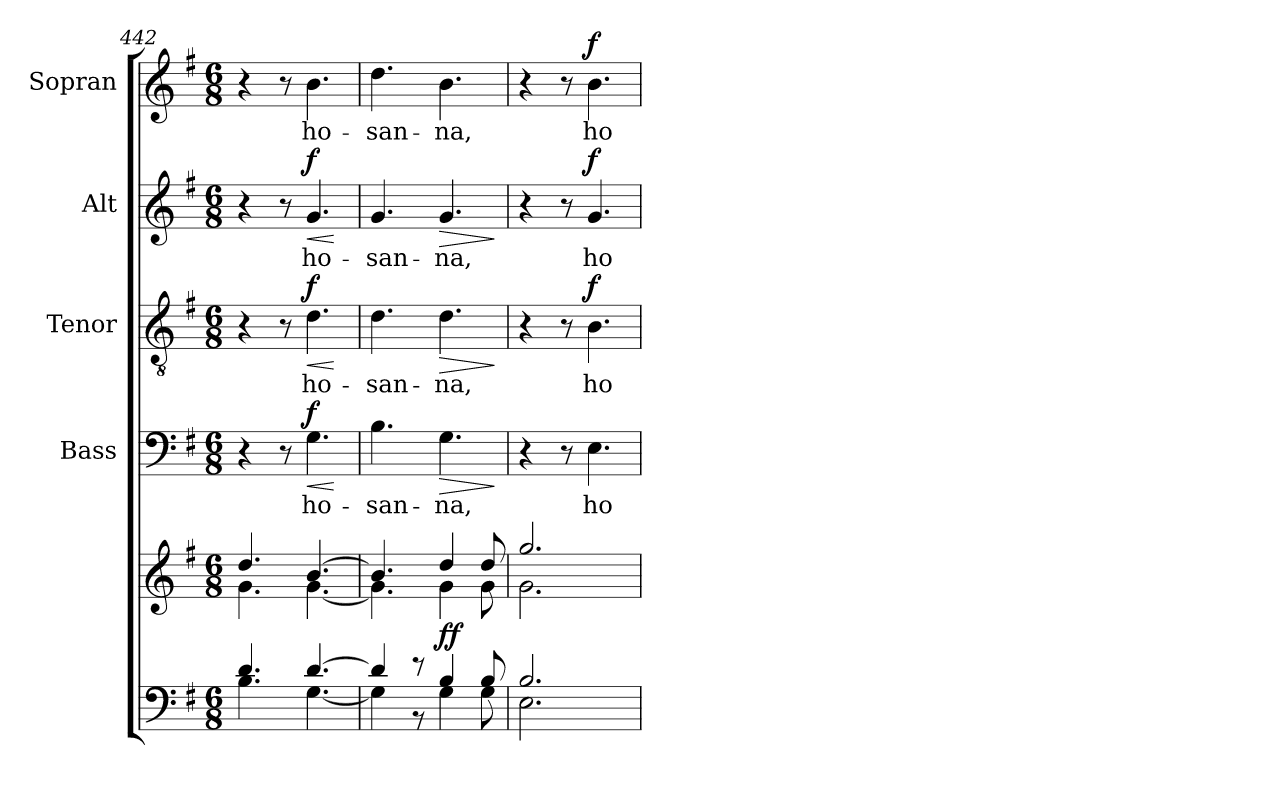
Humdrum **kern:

**kern	**kern	**dynam	**kern	**text	**dynam	**kern	**text	**dynam	**kern	**text	**dynam	**kern	**text	**dynam
*part5	*part5	*part5	*part4	*part4	*part4	*part3	*part3	*part3	*part2	*part2	*part2	*part1	*part1	*part1
*staff6	*staff5	*staff5/6	*staff4	*staff4	*staff4	*staff3	*staff3	*staff3	*staff2	*staff2	*staff2	*staff1	*staff1	*staff1
*	*	*	*I"Bass	*	*	*I"Tenor	*	*	*I"Alt	*	*	*I"Sopran	*	*
*	*	*	*I'B.	*	*	*I'T.	*	*	*I'A.	*	*	*I'S.	*	*
!!LO:PB:g=z
*clefF4	*clefG2	*	*clefF4	*	*	*clefGv2	*	*	*clefG2	*	*	*clefG2	*	*
*k[f#]	*k[f#]	*	*k[f#]	*	*	*k[f#]	*	*	*k[f#]	*	*	*k[f#]	*	*
*G:	*G:	*	*G:	*	*	*G:	*	*	*G:	*	*	*G:	*	*
*M6/8	*M6/8	*	*M6/8	*	*	*M6/8	*	*	*M6/8	*	*	*M6/8	*	*
=442	=442	=442	=442	=442	=442	=442	=442	=442	=442	=442	=442	=442	=442	=442
*^	*^	*	*	*	*	*	*	*	*	*	*	*	*	*
4.d/	4.B\	4.dd/	4.g\	.	4r	.	.	4r	.	.	4r	.	.	4r	.	.
.	.	.	.	.	8r	.	.	8r	.	.	8r	.	.	8r	.	.
!	!	!	!	!	!	!LO:LY:b	!LO:HP:b	!	!LO:LY:b	!LO:HP:b	!	!LO:LY:b	!LO:HP:b	!	!LO:LY:b	!
!	!	!	!	!	!	!	!LO:DY:n=1:a	!	!	!LO:DY:n=1:a	!	!	!LO:DY:n=1:a	!	!	!
[>4.d/	[<4.G\	[>4.b/	[<4.g\	.	4.G\	ho-	< f	4.d\	ho-	< f	4.g/	ho-	< f	4.b\	ho-	.
*v	*v	*	*	*	*	*	*	*	*	*	*	*	*	*	*	*
*	*v	*v	*	*	*	*	*	*	*	*	*	*	*	*	*
.	.	.	.	.	[	.	.	[	.	.	[	.	.	.
=443	=443	=443	=443	=443	=443	=443	=443	=443	=443	=443	=443	=443	=443	=443
*^	*^	*	*	*	*	*	*	*	*	*	*	*	*	*
!	!	!	!	!	!	!LO:LY:b	!	!	!LO:LY:b	!	!	!LO:LY:b	!	!	!LO:LY:b	!
4d/]	4G\]	4.b/]	4.g\]	.	4.B\	-san-	.	4.d\	-san-	.	4.g/	-san-	.	4.dd\	-san-	.
8r	8r	.	.	.	.	.	.	.	.	.	.	.	.	.	.	.
!	!	!	!	!LO:DY:b	!	!LO:LY:b	!LO:HP:b	!	!LO:LY:b	!LO:HP:b	!	!LO:LY:b	!LO:HP:b	!	!LO:LY:b	!
4B/	4G\	4dd/	4g\	ff	4.G\	-na,	>	4.d\	-na,	>	4.g/	-na,	>	4.b\	-na,	.
8B/	8G\	8dd/	8g\	.	.	.	.	.	.	.	.	.	.	.	.	.
*v	*v	*	*	*	*	*	*	*	*	*	*	*	*	*	*	*
*	*v	*v	*	*	*	*	*	*	*	*	*	*	*	*	*
.	.	.	.	.	]	.	.	]	.	.	]	.	.	.
=444	=444	=444	=444	=444	=444	=444	=444	=444	=444	=444	=444	=444	=444	=444
*^	*^	*	*	*	*	*	*	*	*	*	*	*	*	*
2.B/	2.E\	2.gg/	2.g\	.	4r	.	.	4r	.	.	4r	.	.	4r	.	.
.	.	.	.	.	8r	.	.	8r	.	.	8r	.	.	8r	.	.
!	!	!	!	!	!	!LO:LY:b	!	!	!LO:LY:b	!LO:DY:a	!	!LO:LY:b	!LO:DY:a	!	!LO:LY:b	!LO:DY:a
.	.	.	.	.	4.E\	ho-	.	4.B\	ho-	f	4.g/	ho-	f	4.b\	ho-	f
*v	*v	*	*	*	*	*	*	*	*	*	*	*	*	*	*	*
*	*v	*v	*	*	*	*	*	*	*	*	*	*	*	*	*
=	=	=	=	=	=	=	=	=	=	=	=	=	=	=
*-	*-	*-	*-	*-	*-	*-	*-	*-	*-	*-	*-	*-	*-	*-
